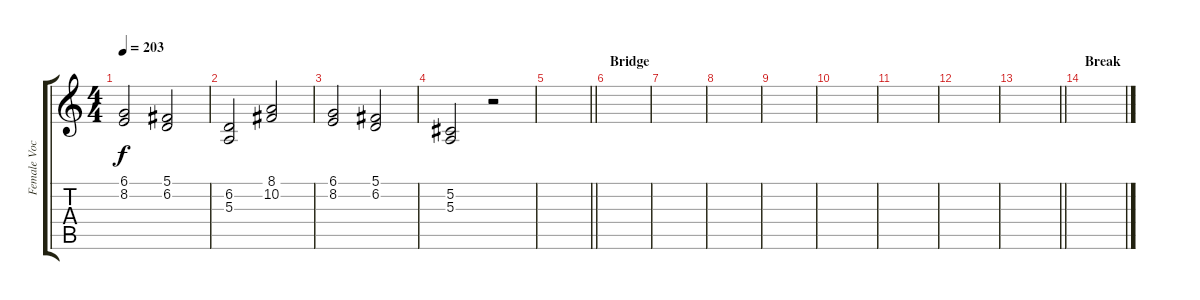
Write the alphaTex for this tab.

\track ("Female Vocals" "Female Voc") {instrument synthvoice}
\staff {score tabs}
\tuning (Db4 Ab3 E3 B2 Gb2 B1) {hide}
\ts (4 4)
\tempo 203
\clef g2
\ks c
(6.1 8.2).2{dy f} (5.1 6.2).2 |
(6.2 5.3).2 (8.1 10.2).2 |
(6.1 8.2).2 (5.1 6.2).2 |
(5.2 5.3).2 r.2 |
\barLineRight lightlight
|
\section ("" "Bridge")
|
|
|
|
|
|
|
\barLineRight lightlight
|
\section ("" "Break")
